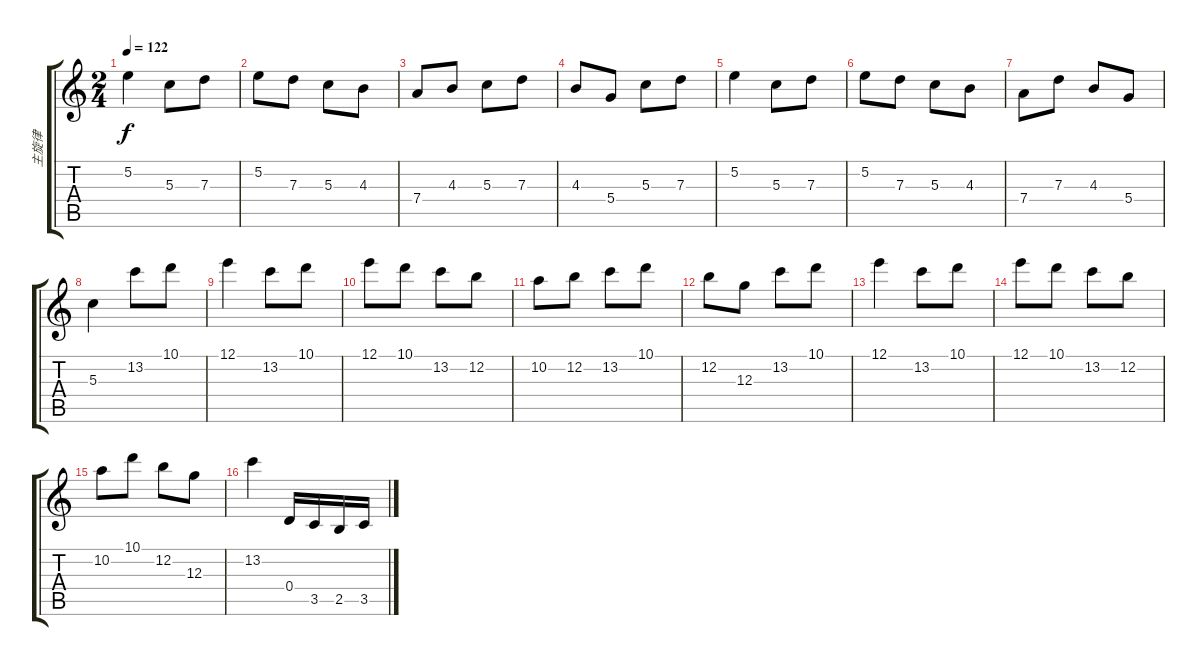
\track ("主旋律" "主旋律") {instrument overdrivenguitar}
\staff {score tabs}
\tuning (E4 B3 G3 D3 A2 E2) {hide}
\ts (2 4)
\tempo 122
\clef g2
\ks c
5.2.4{dy f} 5.3.8 7.3.8 |
5.2.8 7.3.8 5.3.8 4.3.8 |
7.4.8 4.3.8 5.3.8 7.3.8 |
4.3.8 5.4.8 5.3.8 7.3.8 |
5.2.4 5.3.8 7.3.8 |
5.2.8 7.3.8 5.3.8 4.3.8 |
7.4.8 7.3.8 4.3.8 5.4.8 |
5.3.4 13.2.8 10.1.8 |
12.1.4 13.2.8 10.1.8 |
12.1.8 10.1.8 13.2.8 12.2.8 |
10.2.8 12.2.8 13.2.8 10.1.8 |
12.2.8 12.3.8 13.2.8 10.1.8 |
12.1.4 13.2.8 10.1.8 |
12.1.8 10.1.8 13.2.8 12.2.8 |
10.2.8 10.1.8 12.2.8 12.3.8 |
13.2.4 0.4.16 3.5.16 2.5.16 3.5.16
